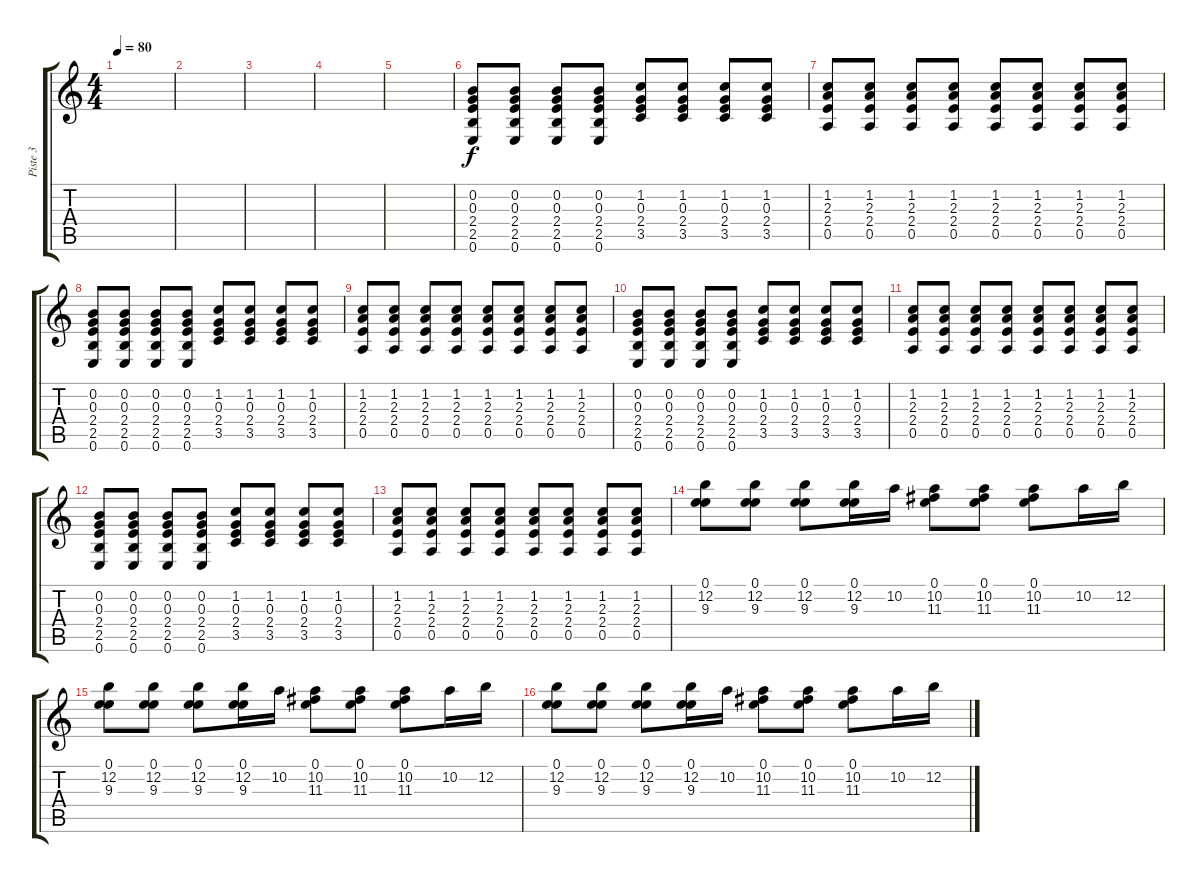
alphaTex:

\track ("Piste 3" "Piste 3") {instrument distortionguitar}
\staff {score tabs}
\tuning (E4 B3 G3 D3 A2 E2) {hide}
\ts (4 4)
\tempo 80
\clef g2
\ks c
|
|
|
|
|
(0.2 0.3 2.4 2.5 0.6).8 (0.2 0.3 2.4 2.5 0.6).8 (0.2 0.3 2.4 2.5 0.6).8 (0.2 0.3 2.4 2.5 0.6).8 (1.2 0.3 2.4 3.5).8 (1.2 0.3 2.4 3.5).8 (1.2 0.3 2.4 3.5).8 (1.2 0.3 2.4 3.5).8 |
(1.2 2.3 2.4 0.5).8 (1.2 2.3 2.4 0.5).8 (1.2 2.3 2.4 0.5).8 (1.2 2.3 2.4 0.5).8 (1.2 2.3 2.4 0.5).8 (1.2 2.3 2.4 0.5).8 (1.2 2.3 2.4 0.5).8 (1.2 2.3 2.4 0.5).8 |
(0.2 0.3 2.4 2.5 0.6).8 (0.2 0.3 2.4 2.5 0.6).8 (0.2 0.3 2.4 2.5 0.6).8 (0.2 0.3 2.4 2.5 0.6).8 (1.2 0.3 2.4 3.5).8 (1.2 0.3 2.4 3.5).8 (1.2 0.3 2.4 3.5).8 (1.2 0.3 2.4 3.5).8 |
(1.2 2.3 2.4 0.5).8 (1.2 2.3 2.4 0.5).8 (1.2 2.3 2.4 0.5).8 (1.2 2.3 2.4 0.5).8 (1.2 2.3 2.4 0.5).8 (1.2 2.3 2.4 0.5).8 (1.2 2.3 2.4 0.5).8 (1.2 2.3 2.4 0.5).8 |
(0.2 0.3 2.4 2.5 0.6).8 (0.2 0.3 2.4 2.5 0.6).8 (0.2 0.3 2.4 2.5 0.6).8 (0.2 0.3 2.4 2.5 0.6).8 (1.2 0.3 2.4 3.5).8 (1.2 0.3 2.4 3.5).8 (1.2 0.3 2.4 3.5).8 (1.2 0.3 2.4 3.5).8 |
(1.2 2.3 2.4 0.5).8 (1.2 2.3 2.4 0.5).8 (1.2 2.3 2.4 0.5).8 (1.2 2.3 2.4 0.5).8 (1.2 2.3 2.4 0.5).8 (1.2 2.3 2.4 0.5).8 (1.2 2.3 2.4 0.5).8 (1.2 2.3 2.4 0.5).8 |
(0.2 0.3 2.4 2.5 0.6).8 (0.2 0.3 2.4 2.5 0.6).8 (0.2 0.3 2.4 2.5 0.6).8 (0.2 0.3 2.4 2.5 0.6).8 (1.2 0.3 2.4 3.5).8 (1.2 0.3 2.4 3.5).8 (1.2 0.3 2.4 3.5).8 (1.2 0.3 2.4 3.5).8 |
(1.2 2.3 2.4 0.5).8 (1.2 2.3 2.4 0.5).8 (1.2 2.3 2.4 0.5).8 (1.2 2.3 2.4 0.5).8 (1.2 2.3 2.4 0.5).8 (1.2 2.3 2.4 0.5).8 (1.2 2.3 2.4 0.5).8 (1.2 2.3 2.4 0.5).8 |
(0.1 12.2 9.3).8 (0.1 12.2 9.3).8 (0.1 12.2 9.3).8 (0.1 12.2 9.3).16 10.2.16 (0.1 10.2 11.3).8 (0.1 10.2 11.3).8 (0.1 10.2 11.3).8 10.2.16 12.2.16 |
(0.1 12.2 9.3).8 (0.1 12.2 9.3).8 (0.1 12.2 9.3).8 (0.1 12.2 9.3).16 10.2.16 (0.1 10.2 11.3).8 (0.1 10.2 11.3).8 (0.1 10.2 11.3).8 10.2.16 12.2.16 |
(0.1 12.2 9.3).8 (0.1 12.2 9.3).8 (0.1 12.2 9.3).8 (0.1 12.2 9.3).16 10.2.16 (0.1 10.2 11.3).8 (0.1 10.2 11.3).8 (0.1 10.2 11.3).8 10.2.16 12.2.16
